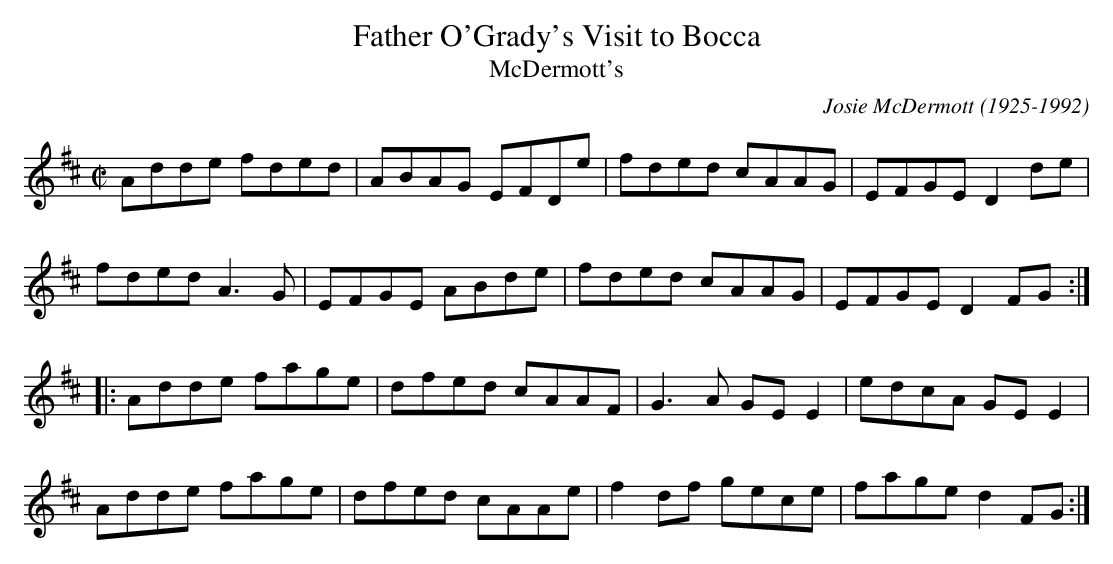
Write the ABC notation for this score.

X:1
T:Father O'Grady's Visit to Bocca
T:McDermott's
C:Josie McDermott (1925-1992)
M:C|
K:D
Adde fded|ABAG EFDe|fded cAAG|EFGE D2de|
fded A3G|EFGE ABde|fded cAAG|EFGE D2FG:|
|:Adde fage|dfed cAAF|G3A GEE2|edcA GEE2|
Adde fage|dfed cAAe|f2df gece|fage d2FG:|
